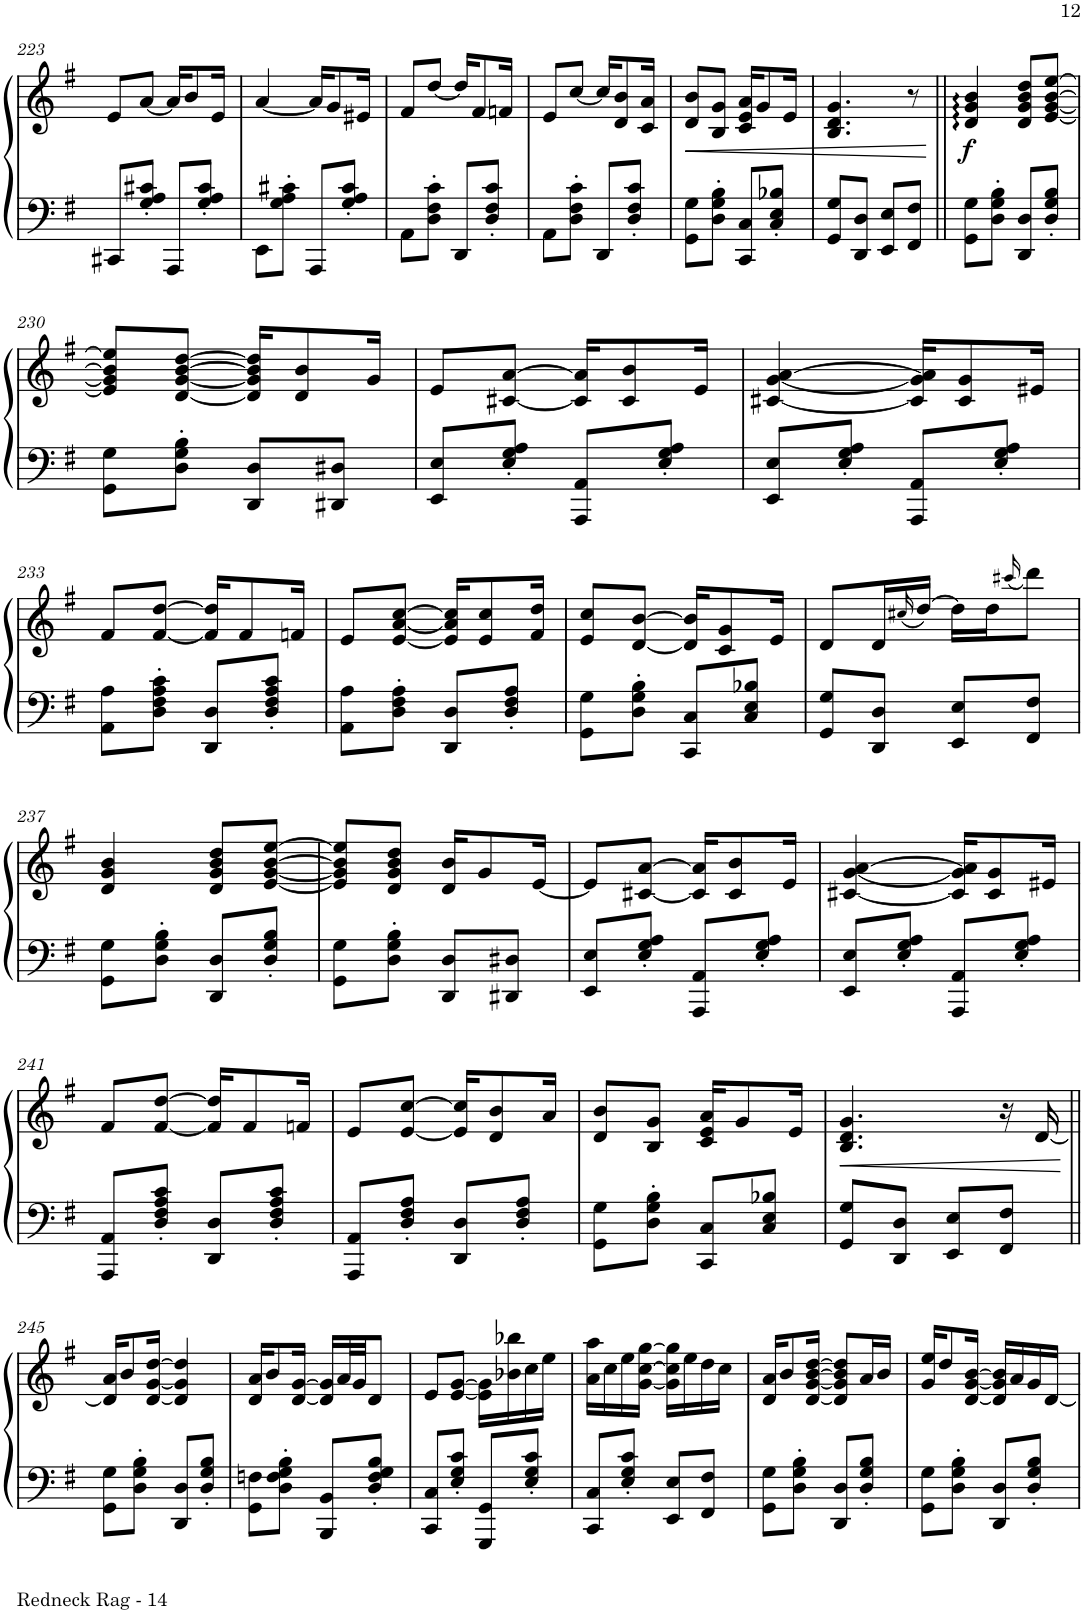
**kern	**kern	**dynam
*part1	*part1	*part1
*staff2	*staff1	*staff1/2
*I"Piano	*	*
*I'Pno.	*	*
!!LO:PB:g=z
*clefF4	*clefG2	*
*k[f#]	*k[f#]	*
*M2/4	*M2/4	*
=223	=223	=223
8CC#X/L	8e/L	.
8G/' 8A/' 8c#X/'J	[8a/J	.
8AAA/L	16a/KL]	.
.	8b/	.
8G/' 8A/' 8c#/'J	.	.
.	16e/Jk	.
=224	=224	=224
8EE\L	[4a/	.
8G\' 8A\' 8c#X\'J	.	.
8AAA/L	16a/KL]	.
.	8g/	.
8G/' 8A/' 8c#/'J	.	.
.	16e#X/Jk	.
=225	=225	=225
8AA\L	8f#/L	.
8D\' 8F#\' 8c\'J	[8dd/J	.
8DD/L	16dd/KL]	.
.	8f#/	.
8D/' 8F#/' 8c/'J	.	.
.	16fn/Jk	.
=226	=226	=226
8AA\L	8e/L	.
8D\' 8F#\' 8c\'J	[8cc/J	.
8DD/L	16cc/KL]	.
.	8d/ 8b/	.
8D/' 8F#/' 8c/'J	.	.
.	16c/ 16a/Jk	.
=227	=227	=227
!	!	!LO:HP:b
8GG\ 8G\L	8d/ 8b/L	<
8D\' 8G\' 8B\'J	8B/ 8g/J	.
8CC/ 8C/L	16c/ 16e/ 16a/KL	.
.	8g/	.
8C/' 8E/' 8B-X/'J	.	.
.	16e/Jk	.
=228	=228	=228
8GG/ 8G/L	4.B/ 4.d/ 4.g/	.
8DD/ 8D/J	.	.
8EE/ 8E/L	.	.
8FF#/ 8F#/J	8r	.
.	.	[
=229||	=229||	=229||
!	!	!LO:DY:b
8GG\ 8G\L	4d/ 4g/ 4b/	f
8D\' 8G\' 8B\'J	.	.
8DD/ 8D/L	8d/ 8g/ 8b/ 8dd/L	.
8D/' 8G/' 8B/'J	[8e/ [8g/ [8b/ [8ee/J	.
!!LO:LB:g=z
=230	=230	=230
8GG\ 8G\L	8e/] 8g/] 8b/] 8ee/]L	.
8D\' 8G\' 8B\'J	[8d/ [8g/ [8b/ [8dd/J	.
8DD/ 8D/L	16d/] 16g/] 16b/] 16dd/]KL	.
.	8d/ 8b/	.
8DD#X/ 8D#X/J	.	.
.	16g/Jk	.
=231	=231	=231
8EE/ 8E/L	8e/L	.
8E/' 8G/' 8A/'J	[8c#X/ [8a/J	.
8AAA/ 8AA/L	16c#/] 16a/]KL	.
.	8c#/ 8b/	.
8E/' 8G/' 8A/'J	.	.
.	16e/Jk	.
=232	=232	=232
8EE/ 8E/L	[4c#X/ [4g/ [4a/	.
8E/' 8G/' 8A/'J	.	.
8AAA/ 8AA/L	16c#/] 16g/] 16a/]KL	.
.	8c#/ 8g/	.
8E/' 8G/' 8A/'J	.	.
.	16e#X/Jk	.
!!LO:LB:g=z
=233	=233	=233
8AA\ 8A\L	8f#/L	.
8D\' 8F#\' 8A\' 8c\'J	[8f#/ [8dd/J	.
8DD/ 8D/L	16f#/] 16dd/]KL	.
.	8f#/	.
8D/' 8F#/' 8A/' 8c/'J	.	.
.	16fn/Jk	.
=234	=234	=234
8AA\ 8A\L	8e/L	.
8D\' 8F#\' 8A\'J	[8e/ [8a/ [8cc/J	.
8DD/ 8D/L	16e/] 16a/] 16cc/]KL	.
.	8e/ 8cc/	.
8D/' 8F#/' 8A/'J	.	.
.	16f#/ 16dd/Jk	.
=235	=235	=235
8GG\ 8G\L	8e/ 8cc/L	.
8D\' 8G\' 8B\'J	[8d/ [8b/J	.
8CC/ 8C/L	16d/] 16b/]KL	.
.	8c/ 8g/	.
8C/ 8E/ 8B-X/J	.	.
.	16e/Jk	.
=236	=236	=236
8GG/ 8G/L	8d/L	.
8DD/ 8D/J	16d/L	.
.	(16qcc#X/	.
.	[16dd/JJ)	.
8EE/ 8E/L	16dd\LL]	.
.	16dd\J	.
.	(16qccc#X/	.
8FF#/ 8F#/J	8ddd\J)	.
!!LO:LB:g=z
=237	=237	=237
8GG\ 8G\L	4d/ 4g/ 4b/	.
8D\' 8G\' 8B\'J	.	.
8DD/ 8D/L	8d/ 8g/ 8b/ 8dd/L	.
8D/' 8G/' 8B/'J	[8e/ [8g/ [8b/ [8ee/J	.
=238	=238	=238
8GG\ 8G\L	8e/] 8g/] 8b/] 8ee/]L	.
8D\' 8G\' 8B\'J	8d/ 8g/ 8b/ 8dd/J	.
8DD/ 8D/L	16d/ 16b/KL	.
.	8g/	.
8DD#X/ 8D#X/J	.	.
.	[16e/Jk	.
=239	=239	=239
8EE/ 8E/L	8e/L]	.
8E/' 8G/' 8A/'J	[8c#X/ [8a/J	.
8AAA/ 8AA/L	16c#/] 16a/]KL	.
.	8c#/ 8b/	.
8E/' 8G/' 8A/'J	.	.
.	16e/Jk	.
=240	=240	=240
8EE/ 8E/L	[4c#X/ [4g/ [4a/	.
8E/' 8G/' 8A/'J	.	.
8AAA/ 8AA/L	16c#/] 16g/] 16a/]KL	.
.	8c#/ 8g/	.
8E/' 8G/' 8A/'J	.	.
.	16e#X/Jk	.
!!LO:LB:g=z
=241	=241	=241
8AAA/ 8AA/L	8f#/L	.
8D/' 8F#/' 8A/' 8c/'J	[8f#/ [8dd/J	.
8DD/ 8D/L	16f#/] 16dd/]KL	.
.	8f#/	.
8D/' 8F#/' 8A/' 8c/'J	.	.
.	16fn/Jk	.
=242	=242	=242
8AAA/ 8AA/L	8e/L	.
8D/' 8F#/' 8A/'J	[8e/ [8cc/J	.
8DD/ 8D/L	16e/] 16cc/]KL	.
.	8d/ 8b/	.
8D/' 8F#/' 8A/'J	.	.
.	16a/Jk	.
=243	=243	=243
8GG\ 8G\L	8d/ 8b/L	.
8D\' 8G\' 8B\'J	8B/ 8g/J	.
8CC/ 8C/L	16c/ 16e/ 16a/KL	.
.	8g/	.
8C/ 8E/ 8B-X/J	.	.
.	16e/Jk	.
=244	=244	=244
!	!	!LO:HP:b
8GG/ 8G/L	4.B/ 4.d/ 4.g/	<
8DD/ 8D/J	.	.
8EE/ 8E/L	.	.
8FF#/ 8F#/J	16r	.
.	[16d/	.
.	.	[
!!LO:LB:g=z
=245||	=245||	=245||
8GG\ 8G\L	16d/] 16a/KL	.
.	8b/	.
8D\' 8G\' 8B\'J	.	.
.	[16d/ [16g/ [16dd/Jk	.
8DD/ 8D/L	4d/] 4g/] 4dd/]	.
8D/' 8G/' 8B/'J	.	.
=246	=246	=246
8GG\ 8Fn\L	16d/ 16a/KL	.
.	8b/	.
8D\' 8F\' 8G\' 8B\'J	.	.
.	[16d/ [16g/Jk	.
8BBB/ 8BB/L	16d/] 16g/]LL	.
.	32a/L	.
.	32g/JJ	.
8D/' 8F/' 8G/' 8B/'J	8d/J	.
=247	=247	=247
8CC/ 8C/L	8e/L	.
8E/' 8G/' 8c/'J	[8e/ [8g/J	.
8GGG/ 8GG/L	16e\] 16g\]LL	.
.	16b-X\ 16bb-X\	.
8E/' 8G/' 8c/'J	16cc\	.
.	16ee\JJ	.
=248	=248	=248
8CC/ 8C/L	16a\ 16aa\LL	.
.	16cc\	.
8E/' 8G/' 8c/'J	16ee\	.
.	[16g\ [16cc\ [16gg\JJ	.
8EE/ 8E/L	16g\] 16cc\] 16gg\]LL	.
.	16ee\	.
8FF#/ 8F#/J	16dd\	.
.	16cc\JJ	.
=249	=249	=249
8GG\ 8G\L	16d/ 16a/KL	.
.	8b/	.
8D\' 8G\' 8B\'J	.	.
.	[16d/ [16g/ [16b/ [16dd/Jk	.
8DD/ 8D/L	8d/] 8g/] 8b/] 8dd/]L	.
8D/' 8G/' 8B/'J	16a/L	.
.	16b/JJ	.
=250	=250	=250
8GG\ 8G\L	16g/ 16ee/KL	.
.	8dd/	.
8D\' 8G\' 8B\'J	.	.
.	[16d/ [16g/ [16b/Jk	.
8DD/ 8D/L	16d/] 16g/] 16b/]LL	.
.	16a/	.
8D/' 8G/' 8B/'J	16g/	.
.	[16d/JJ	.
=	=	=
*-	*-	*-
